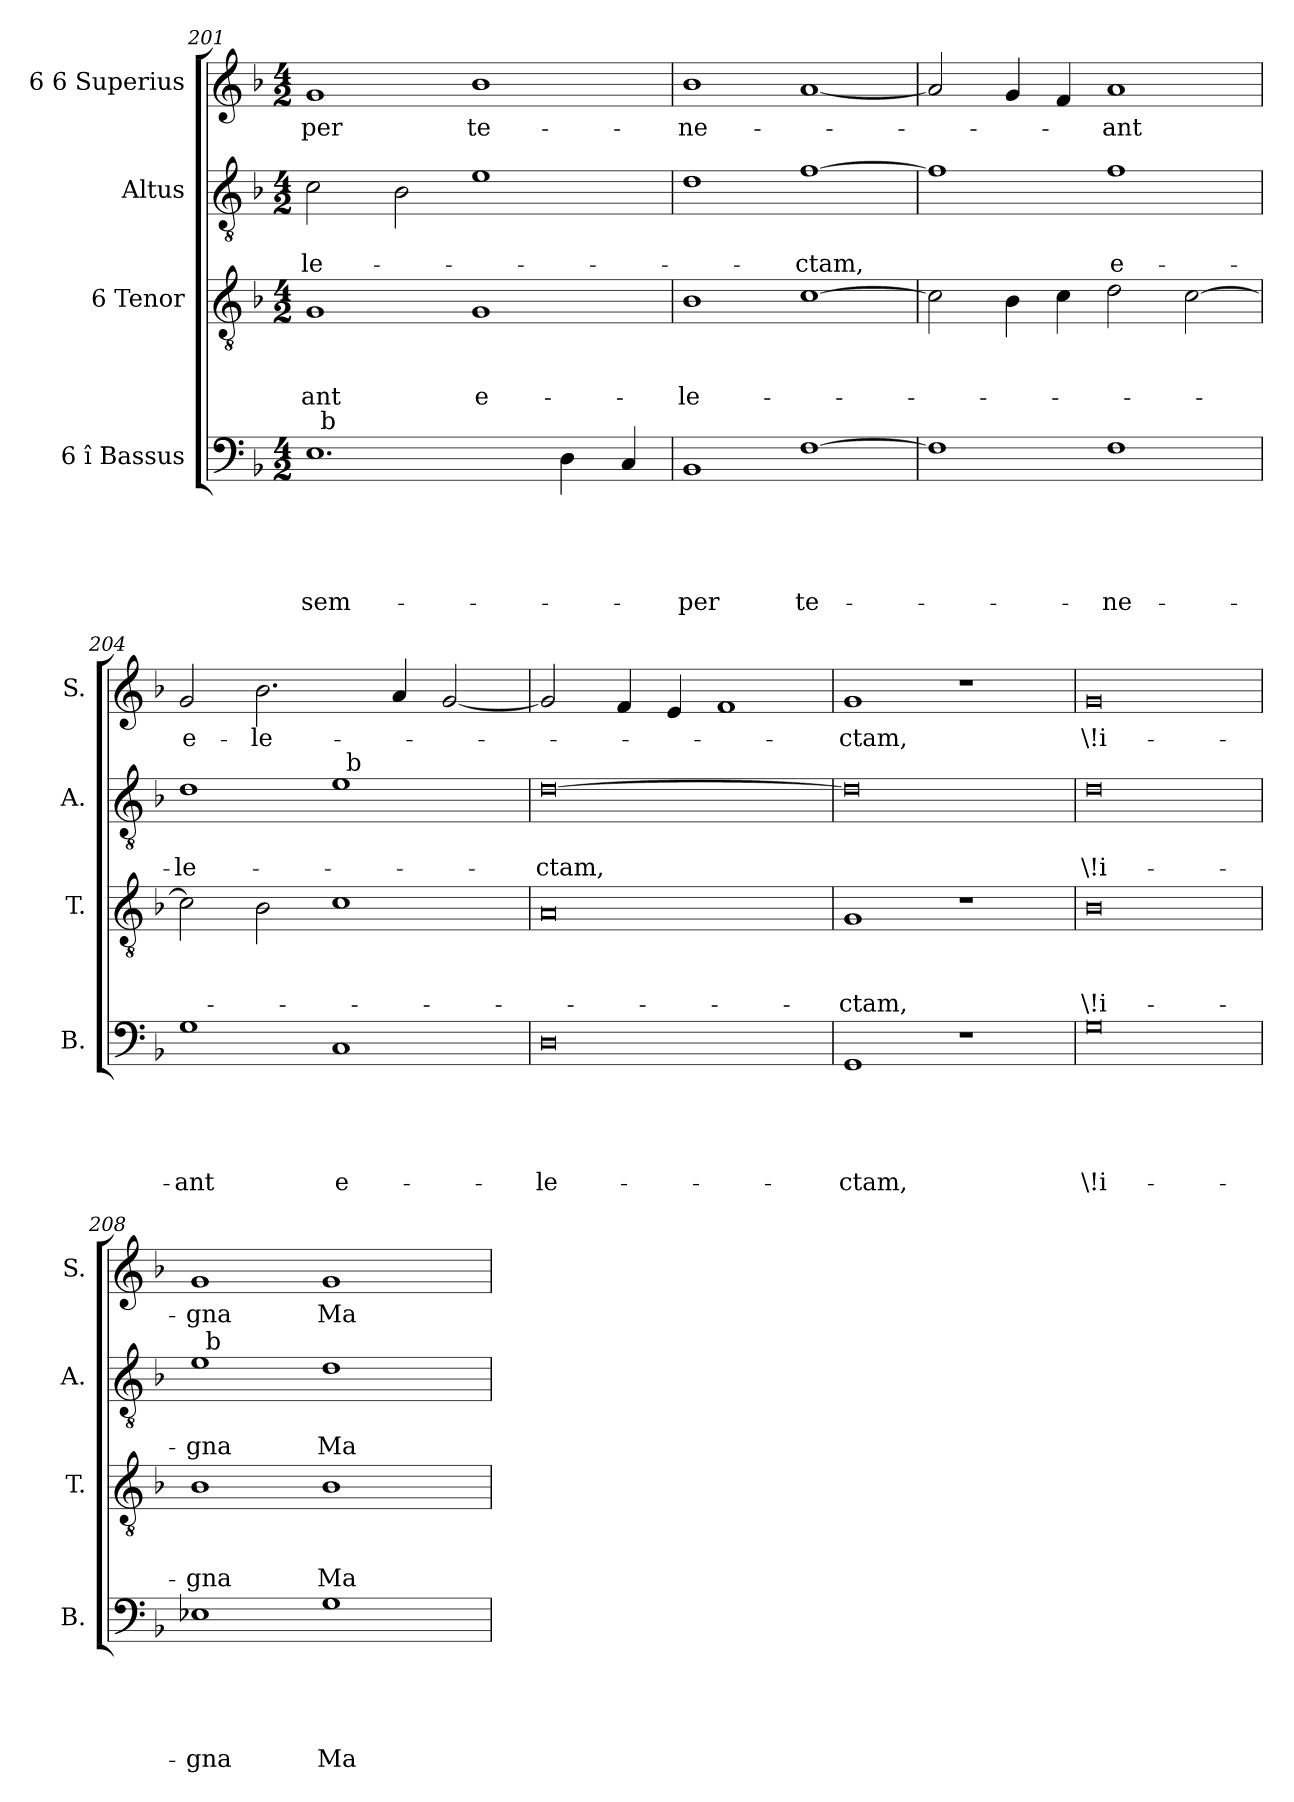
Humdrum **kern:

**kern	**text	**text	**text	**text	**text	**kern	**text	**text	**text	**kern	**text	**text	**kern	**text
*part4	*part4	*part4	*part4	*part4	*part4	*part3	*part3	*part3	*part3	*part2	*part2	*part2	*part1	*part1
*staff4	*staff4	*staff4	*staff4	*staff4	*staff4	*staff3	*staff3	*staff3	*staff3	*staff2	*staff2	*staff2	*staff1	*staff1
*I"6 î Bassus	*	*	*	*	*	*I"6 Tenor	*	*	*	*I"Altus	*	*	*I"6 6 Superius	*
*I'B.	*	*	*	*	*	*I'T.	*	*	*	*I'A.	*	*	*I'S.	*
!!LO:PB:g=z
*clefF4	*	*	*	*	*	*clefGv2	*	*	*	*clefGv2	*	*	*clefG2	*
*k[b-]	*	*	*	*	*	*k[b-]	*	*	*	*k[b-]	*	*	*k[b-]	*
*F:	*	*	*	*	*	*F:	*	*	*	*F:	*	*	*F:	*
*M4/2	*	*	*	*	*	*M4/2	*	*	*	*M4/2	*	*	*M4/2	*
=201	=201	=201	=201	=201	=201	=201	=201	=201	=201	=201	=201	=201	=201	=201
!	!	!	!	!	!LO:LY:b	!	!	!	!LO:LY:b	!	!	!LO:LY:b	!	!LO:LY:b
*^	*	*	*	*	*	*	*	*	*	*	*	*	*	*
1.E	32ryy	.	.	.	.	sem-	1G	.	.	-ant	2c\	.	-le-	1g	-per
!	!LO:TX:a:t=b	!	!	!	!	!	!	!	!	!	!	!	!	!	!
.	1ryy	.	.	.	.	.	.	.	.	.	.	.	.	.	.
.	.	.	.	.	.	.	.	.	.	.	2B-\	.	.	.	.
!	!	!	!	!	!	!	!	!	!	!LO:LY:b:rj	!	!	!	!	!LO:LY:b
.	.	.	.	.	.	.	1G	.	.	e-	1e	.	.	1b-	te-
.	2ryy	.	.	.	.	.	.	.	.	.	.	.	.	.	.
4D\	.	.	.	.	.	.	.	.	.	.	.	.	.	.	.
.	4...ryy	.	.	.	.	.	.	.	.	.	.	.	.	.	.
4C/	.	.	.	.	.	.	.	.	.	.	.	.	.	.	.
=202	=202	=202	=202	=202	=202	=202	=202	=202	=202	=202	=202	=202	=202	=202	=202
!	!	!	!	!	!	!LO:LY:b	!	!	!	!LO:LY:b	!	!	!	!	!LO:LY:b
*v	*v	*	*	*	*	*	*	*	*	*	*	*	*	*	*
1BB-	.	.	.	.	-per	1B-	.	.	-le-	1d	.	.	1b-	-ne-
!	!	!	!	!	!LO:LY:b	!	!	!	!	!	!	!LO:LY:b	!	!
[>1F	.	.	.	.	te-	[>1c	.	.	.	[>1f	.	-ctam,	[<1a	.
=203	=203	=203	=203	=203	=203	=203	=203	=203	=203	=203	=203	=203	=203	=203
1F]	.	.	.	.	.	2c\]	.	.	.	1f]	.	.	2a/]	.
.	.	.	.	.	.	4B-\	.	.	.	.	.	.	4g/	.
.	.	.	.	.	.	4c\	.	.	.	.	.	.	4f/	.
!	!	!	!	!	!LO:LY:b	!	!	!	!	!	!	!LO:LY:b:rj	!	!LO:LY:b
1F	.	.	.	.	-ne-	2d\	.	.	.	1f	.	e-	1a	-ant
.	.	.	.	.	.	[>2c\	.	.	.	.	.	.	.	.
=204	=204	=204	=204	=204	=204	=204	=204	=204	=204	=204	=204	=204	=204	=204
!	!	!	!	!	!LO:LY:b	!	!	!	!	!	!	!LO:LY:b	!	!LO:LY:b
*	*	*	*	*	*	*	*	*	*	*^	*	*	*	*
1G	.	.	.	.	-ant	2c\]	.	.	.	1d	1ryy	.	-le-	2g/	e-
!	!	!	!	!	!	!	!	!	!	!	!	!	!	!	!LO:LY:b
.	.	.	.	.	.	2B-\	.	.	.	.	.	.	.	2.b-\	-le-
!	!	!	!	!	!LO:LY:b:rj	!	!	!	!	!	!	!	!	!	!
1C	.	.	.	.	e-	1c	.	.	.	1e	32ryy	.	.	.	.
!	!	!	!	!	!	!	!	!	!	!	!LO:TX:a:t=b	!	!	!	!
.	.	.	.	.	.	.	.	.	.	.	2ryy	.	.	.	.
.	.	.	.	.	.	.	.	.	.	.	.	.	.	4a/	.
.	.	.	.	.	.	.	.	.	.	.	.	.	.	[<2g/	.
.	.	.	.	.	.	.	.	.	.	.	4...ryy	.	.	.	.
=205	=205	=205	=205	=205	=205	=205	=205	=205	=205	=205	=205	=205	=205	=205	=205
!	!	!	!	!	!LO:LY:b:rj	!	!	!	!	!	!	!	!LO:LY:b	!	!
*	*	*	*	*	*	*	*	*	*	*v	*v	*	*	*	*
0D	.	.	.	.	-le-	0A	.	.	.	[>0d	.	-ctam,	2g/]	.
.	.	.	.	.	.	.	.	.	.	.	.	.	4f/	.
.	.	.	.	.	.	.	.	.	.	.	.	.	4e/	.
.	.	.	.	.	.	.	.	.	.	.	.	.	1f	.
=206	=206	=206	=206	=206	=206	=206	=206	=206	=206	=206	=206	=206	=206	=206
!	!	!	!	!	!LO:LY:b	!	!	!	!LO:LY:b	!	!	!	!	!LO:LY:b
1GG	.	.	.	.	-ctam,	1G	.	.	-ctam,	0d]	.	.	1g	-ctam,
1r	.	.	.	.	.	1r	.	.	.	.	.	.	1r	.
!!LO:LB:g=z
=207	=207	=207	=207	=207	=207	=207	=207	=207	=207	=207	=207	=207	=207	=207
!	!	!	!	!	!LO:LY:b	!	!	!	!LO:LY:b	!	!	!LO:LY:b	!	!LO:LY:b
0G	.	.	.	.	\!i-	0B-	.	.	\!i-	0d	.	\!i-	0g	\!i-
=208	=208	=208	=208	=208	=208	=208	=208	=208	=208	=208	=208	=208	=208	=208
!	!	!	!	!	!LO:LY:b	!	!	!	!LO:LY:b	!	!	!LO:LY:b	!	!LO:LY:b
*	*	*	*	*	*	*	*	*	*	*^	*	*	*	*
1E-X	.	.	.	.	-gna	1B-	.	.	-gna	1e	32ryy	.	-gna	1g	-gna
!	!	!	!	!	!	!	!	!	!	!	!LO:TX:a:t=b	!	!	!	!
.	.	.	.	.	.	.	.	.	.	.	1ryy	.	.	.	.
!	!	!	!	!	!LO:LY:b	!	!	!	!LO:LY:b	!	!	!	!LO:LY:b	!	!LO:LY:b
1G	.	.	.	.	Ma-	1B-	.	.	Ma-	1d	.	.	Ma-	1g	Ma-
.	.	.	.	.	.	.	.	.	.	.	2ryy	.	.	.	.
.	.	.	.	.	.	.	.	.	.	.	4...ryy	.	.	.	.
*	*	*	*	*	*	*	*	*	*	*v	*v	*	*	*	*
=	=	=	=	=	=	=	=	=	=	=	=	=	=	=
*-	*-	*-	*-	*-	*-	*-	*-	*-	*-	*-	*-	*-	*-	*-
